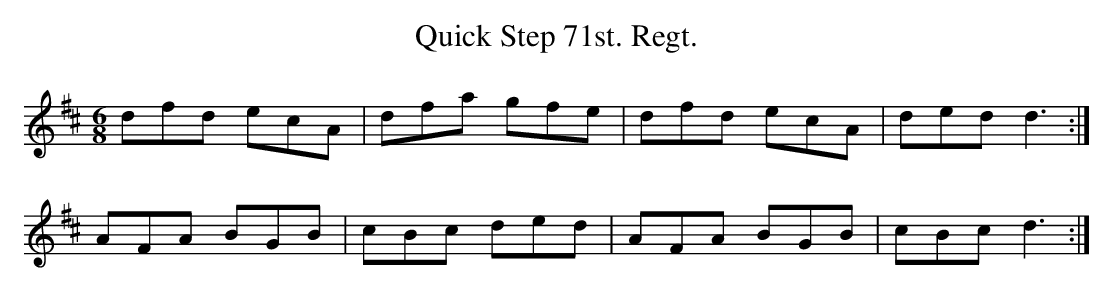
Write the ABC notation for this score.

X:1
T:Quick Step 71st. Regt.
L:1/8
M:6/8
K:D
dfd ecA|dfa gfe|dfd ecA|ded d3:|
AFA BGB|cBc ded|AFA BGB|cBc d3:|
